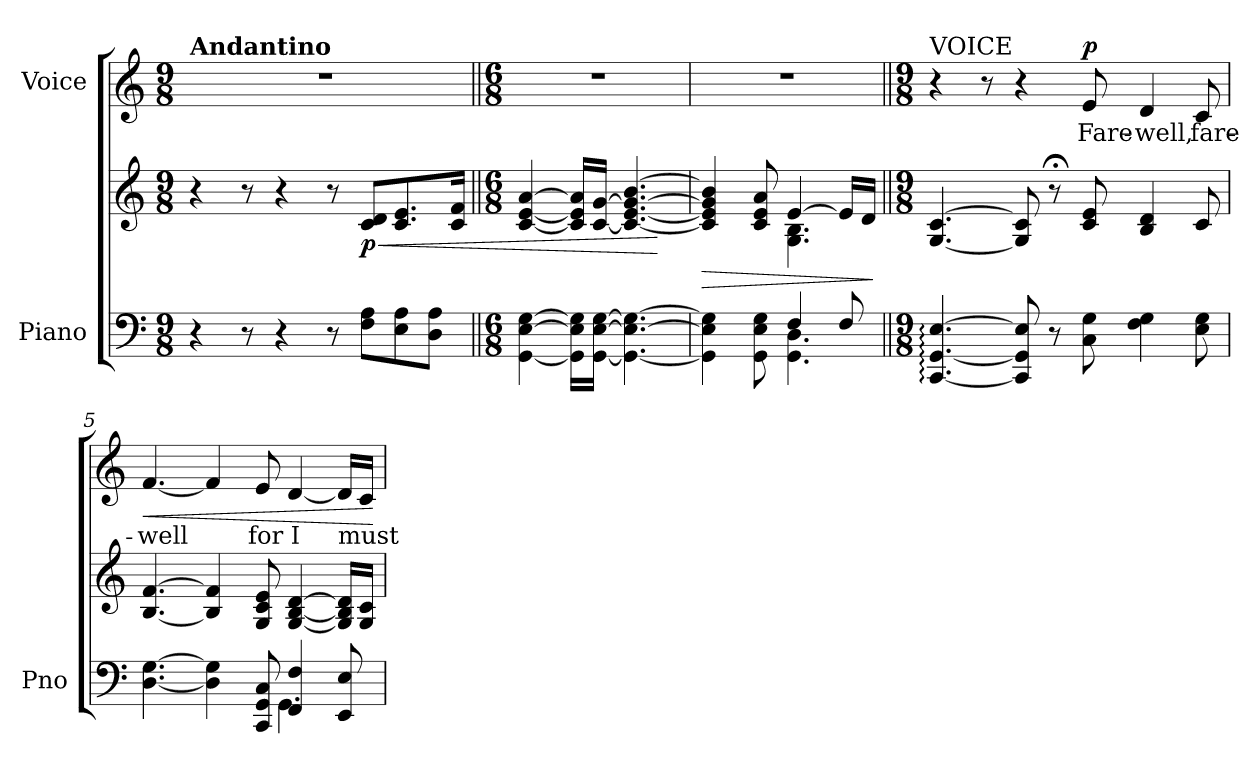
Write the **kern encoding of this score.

**kern	**kern	**dynam	**kern	**text	**dynam
*part2	*part2	*part2	*part1	*part1	*part1
*staff3	*staff2	*staff2/3	*staff1	*staff1	*staff1
*I"Piano	*	*	*I"Voice	*	*
*I'Pno	*	*	*	*	*
*clefF4	*clefG2	*	*clefG2	*	*
*k[]	*k[]	*	*k[]	*	*
*M9/8	*M9/8	*	*M9/8	*	*
=1	=1	=1	=1	=1	=1
!	!	!	!LO:TX:a:B:t=Andantino	!	!
4r	4r	.	8%9r	.	.
8r	8r	.	.	.	.
4r	4r	.	.	.	.
8r	8r	.	.	.	.
!	!	!LO:HP:b	!	!	!
!	!	!LO:DY:n=1:b	!	!	!
8F\ 8A\L	8c/ 8d/L	< p	.	.	.
8E\ 8A\	8.c/ 8.e/	.	.	.	.
8D\ 8A\J	.	.	.	.	.
.	16c/ 16f/Jk	.	.	.	.
=2||	=2||	=2||	=2||	=2||	=2||
*M6/8	*M6/8	*	*M6/8	*	*
[4GG\ [4E\ [4G\	[4c/ [4e/ [4a/	.	2.r	.	.
16GG\] 16E\] 16G\]LL	16c/] 16e/] 16a/]LL	.	.	.	.
[16GG\ [16E\ [16G\JJ	[16c/ [16g/JJ	.	.	.	.
4.GG\_ 4.E\_ 4.G\_	4.c/_ [4.e/ 4.g/_ [4.b/	.	.	.	.
.	.	[	.	.	.
=3	=3	=3	=3	=3	=3
*^	*	*	*	*	*
!	!	!	!LO:HP:b	!	!	!
*	*	*^	*	*	*	*
4GG\] 4E\] 4G\]	4.ryy	4c/] 4e/] 4g/] 4b/]	4.ryy	>	2.r	.	.
8GG\ 8E\ 8G\	.	8c/ 8e/ 8a/	.	.	.	.	.
4F/	4.GG\ 4.D\	[4e/	4.G\ 4.B\	.	.	.	.
8F/	.	16e/LL]	.	.	.	.	.
.	.	16d/JJ	.	.	.	.	.
*v	*v	*	*	*	*	*	*
*	*v	*v	*	*	*	*
.	.	]	.	.	.
!!LO:LB:g=z
=4||	=4||	=4||	=4||	=4||	=4||
*M9/8	*M9/8	*	*M9/8	*	*
!	!	!	!LO:TX:a:t=VOICE	!	!
[4.CC/: [4.GG/: [4.E/:	[4.G/ [4.c/	.	4r	.	.
.	.	.	8r	.	.
8CC/] 8GG/] 8E/]	8G/] 8c/]	.	4r	.	.
8r	8r;<	.	.	.	.
!	!	!	!	!LO:LY:b	!LO:DY:a
8C\ 8G\	8c/ 8e/	.	8e/	Fare-	p
!	!	!	!	!LO:LY:b	!
4F\ 4G\	4B/ 4d/	.	4d/	-well,	.
!	!	!	!	!LO:LY:b	!
8E\ 8G\	8c/	.	8c/	fare-	.
=5	=5	=5	=5	=5	=5
*^	*	*	*	*	*
!	!	!	!	!	!LO:LY:b	!LO:HP:b
[4.D\ [4.G\	2.ryy	[4.B/ [4.f/	.	[4.f/	-well	<
4D\] 4G\]	.	4B/] 4f/]	.	4f/]	.	.
!	!	!	!	!	!LO:LY:b	!
8CC/ 8GG/ 8C/	.	8G/ 8c/ 8e/	.	8e/	for	.
!	!	!	!	!	!LO:LY:b	!
4FF/ 4F/	4.GG\	[4G/ [4B/ [4d/	.	[4d/	I	.
8EE/ 8E/	.	16G/] 16B/] 16d/]LL	.	16d/LL]	.	.
!	!	!	!	!	!LO:LY:b	!
.	.	16G/ 16c/JJ	.	16c/JJ	must	.
*v	*v	*	*	*	*	*
.	.	.	.	.	[
=	=	=	=	=	=
*-	*-	*-	*-	*-	*-
